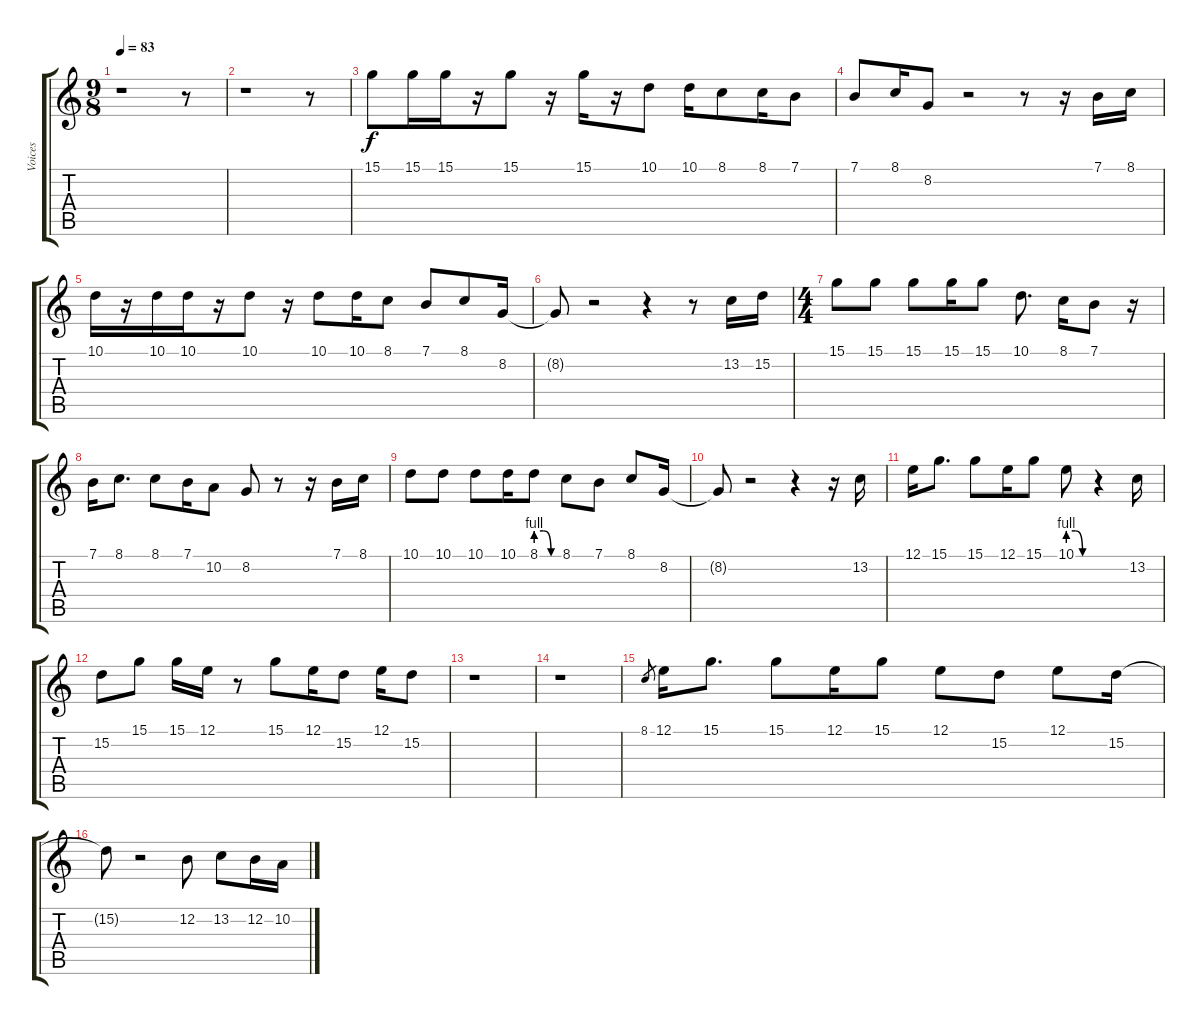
\track ("Voices" "Voices") {instrument lead6voice}
\staff {score tabs}
\tuning (E4 B3 G3 D3 A2 E2) {hide}
\ts (9 8)
\tempo 83
\clef g2
\ks c
r.1{dy f} r.8 |
r.1 r.8 |
\section ("" "")
15.1.8 15.1.16 15.1.16 r.16 15.1.8 r.16 15.1.16 r.16 10.1.8 10.1.16 8.1.8 8.1.16 7.1.8 |
7.1.8 8.1.16 8.2.8 r.2 r.8 r.16 7.1.16 8.1.16 |
10.1.16 r.16 10.1.16 10.1.16 r.16 10.1.8 r.16 10.1.8 10.1.16 8.1.8 7.1.8 8.1.8 8.2.16 |
8.2{t}.8 r.2 r.4 r.8 13.2.16 15.2.16 |
\ts (4 4)
\section ("" "")
15.1.8 15.1.8 15.1.8 15.1.16 15.1.8 10.1.8{d} 8.1.16 7.1.8 r.16 |
7.1.16 8.1.8{d} 8.1.8 7.1.16 10.2.8 8.2.8 r.8 r.16 7.1.16 8.1.16 |
10.1.8 10.1.8 10.1.8 10.1.16 8.1{be (custom 0 4 20 4 40 0 60 0)}.8 8.1.8 7.1.8 8.1.8 8.2.16 |
8.2{t}.8 r.2 r.4 r.16 13.2.16 |
12.1.16 15.1.8{d} 15.1.8 12.1.16 15.1.8 10.1{be (custom 0 4 20 4 40 0 60 0)}.8 r.4 13.2.16 |
15.2.8 15.1.8 15.1.16 12.1.16 r.8 15.1.8 12.1.16 15.2.8 12.1.16 15.2.8 |
r.1 |
r.1 |
8.1.8{gr} 12.1.16 15.1.8{d} 15.1.8 12.1.16 15.1.8 12.1.8 15.2.8 12.1.8 15.2.16 |
15.2{t}.8 r.2 12.2.8 13.2.8 12.2.16 10.2.16
